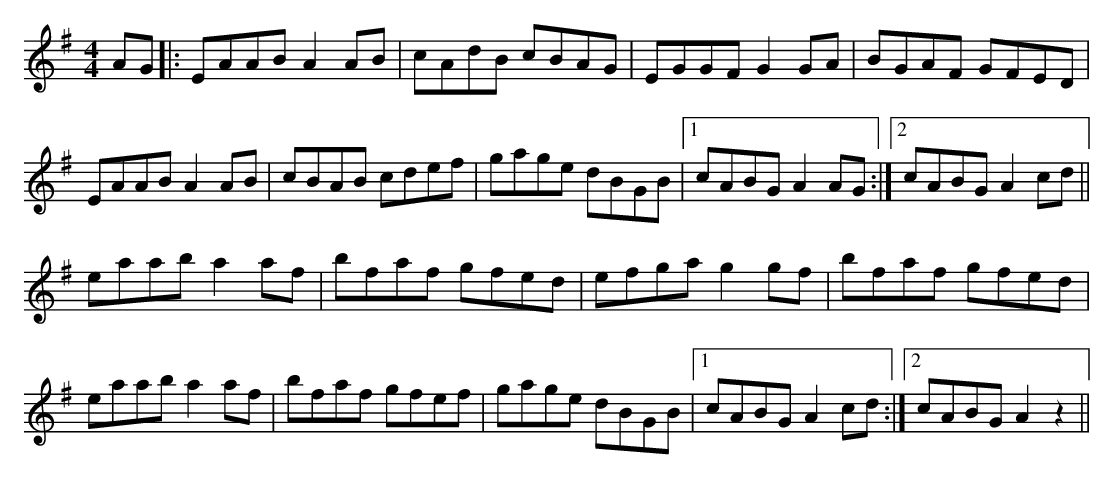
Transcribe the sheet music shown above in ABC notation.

X:1
M:4/4
K:Ador
AG|:EAAB A2AB|cAdB cBAG|EGGF G2GA|BGAF GFED|
EAAB A2AB|cBAB cdef|gage dBGB|1 cABG A2AG:|2 cABG A2cd||
eaab a2af|bfaf gfed|efga g2gf|bfaf gfed|
eaab a2af|bfaf gfef|gage dBGB|1 cABG A2cd:|2 cABG A2z2||
